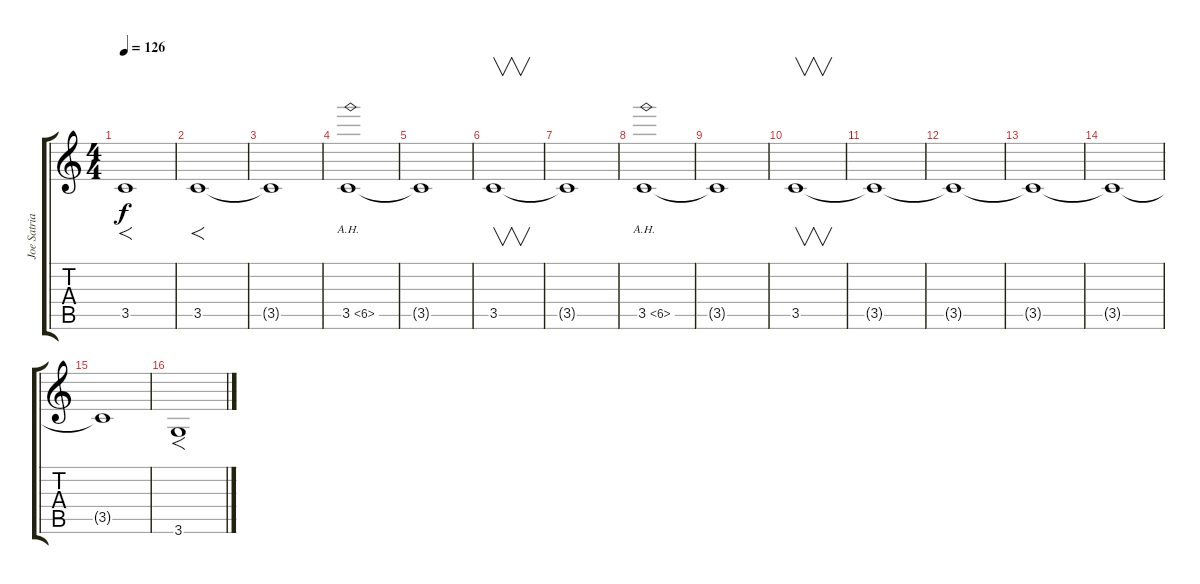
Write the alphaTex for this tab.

\track ("Joe Satriani" "Joe Satria") {instrument distortionguitar}
\staff {score tabs}
\tuning (E4 B3 G3 D3 A2 E2) {hide}
\ts (4 4)
\tempo 126
\clef g2
\ks c
3.5.1{f dy f instrument distortionguitar} |
3.5.1{f} |
3.5{t}.1 |
3.5{ah 3}.1 |
3.5{t}.1 |
3.5.1{v} |
3.5{t}.1 |
3.5{ah 3}.1 |
3.5{t}.1 |
3.5.1{v} |
3.5{t}.1 |
3.5{t}.1 |
3.5{t}.1 |
3.5{t}.1 |
3.5{t}.1 |
3.6.1{f}
